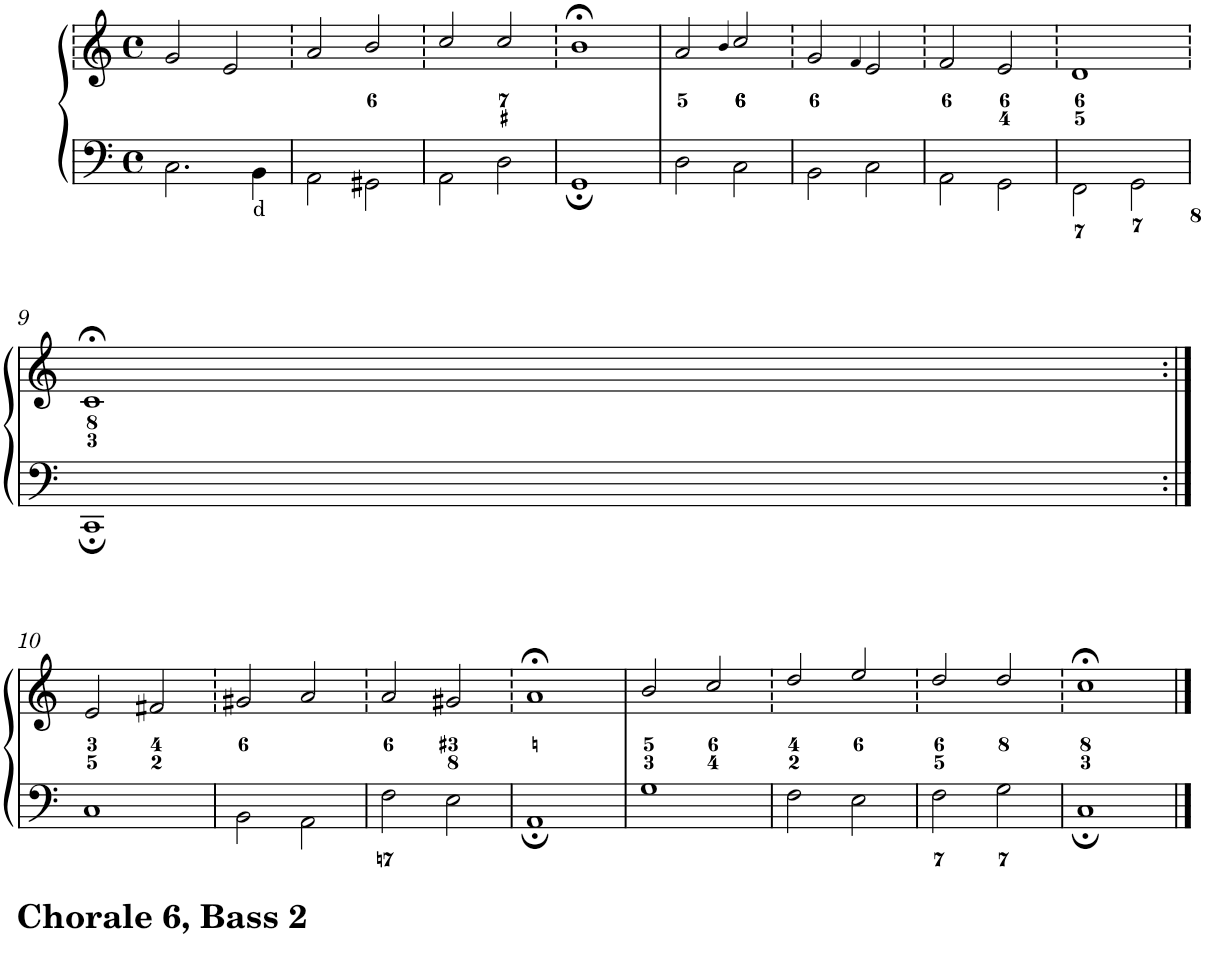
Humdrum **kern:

**kern	**text	**kern
*part1	*part1	*part1
*staff2	*staff2	*staff1
*I"Piano	*	*
*I'Pno.	*	*
*clefF4	*	*clefG2
*k[]	*	*k[]
*M4/4	*	*M4/4
*met(c)	*	*met(c)
=1	=1	=1
2.C\	.	2g/
.	.	2e/
!	!LO:LY:b	!
4BB\	d	.
=2	=2	=2
2AA\	.	2a/
2GG#X\	.	2b/
=3	=3	=3
2AA\	.	2cc/
2D\	.	2cc/
=4	=4	=4
1GG;	.	1b;<
=5	=5	=5
2D\	.	2a/
.	.	4qb/
2C\	.	2cc/
=6	=6	=6
2BB\	.	2g/
.	.	4qf/
2C\	.	2e/
=7	=7	=7
2AA\	.	2f/
2GG\	.	2e/
=8	=8	=8
2FF\	.	1d
2GG\	.	.
!!LO:LB:g=z
=9	=9	=9
1CC;	.	1c;<
!!LO:LB:g=z
=10:|!	=10:|!	=10:|!
1C	.	2e/
.	.	2f#X/
=11	=11	=11
2BB\	.	2g#X/
2AA\	.	2a/
=12	=12	=12
2F\	.	2a/
2E\	.	2g#X/
=13	=13	=13
1AA;	.	1a;<
=14	=14	=14
1G	.	2b/
.	.	2cc/
=15	=15	=15
2F\	.	2dd/
2E\	.	2ee/
=16	=16	=16
2F\	.	2dd/
2G\	.	2dd/
=17	=17	=17
1C;	.	1cc;<
==	==	==
*-	*-	*-
